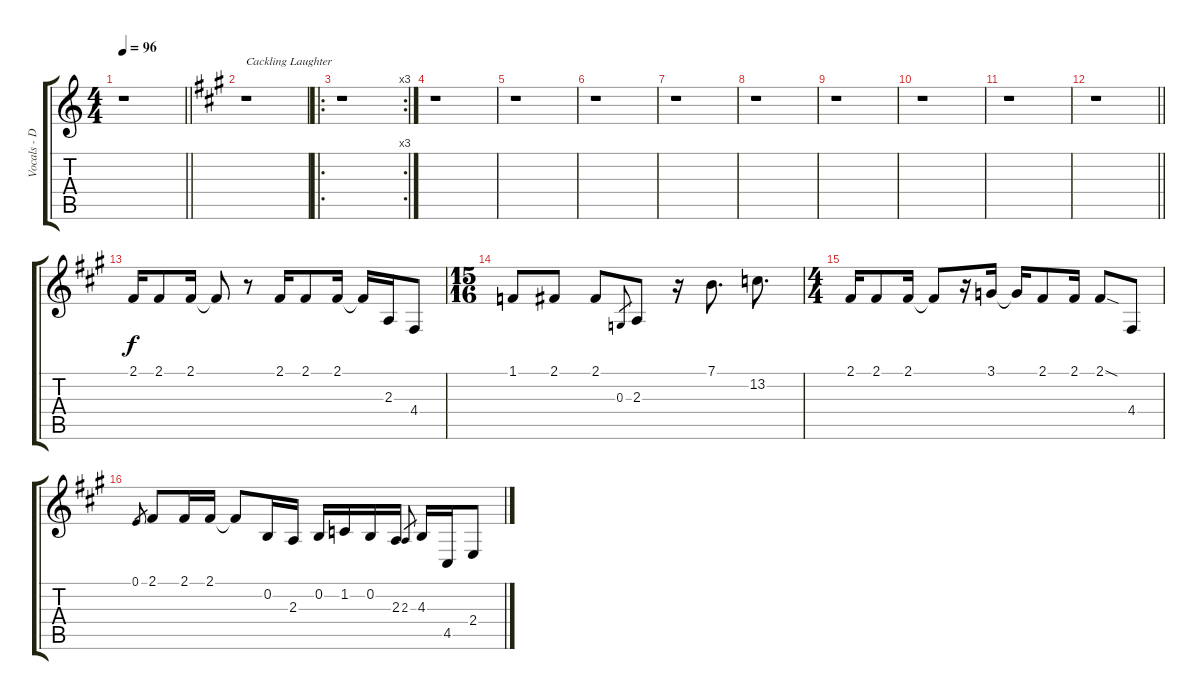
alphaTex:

\track ("Vocals - Dave Mustaine" "Vocals - D") {instrument stringensemble1}
\staff {score tabs}
\tuning (E4 B3 G3 D3 A2 E2) {hide}
\ts (4 4)
\tempo 96
\clef g2
\barLineRight lightlight
\ks c
r.1{dy f instrument stringensemble1} |
\ks f#minor
r.1{txt "Cackling Laughter"} |
\ro
\rc 3
r.1 |
r.1 |
r.1 |
r.1 |
r.1 |
r.1 |
r.1 |
r.1 |
r.1 |
\barLineRight lightlight
r.1 |
2.1.16 2.1.8 2.1.16 2.1{t}.8 r.8 2.1.16 2.1.8 2.1.16 2.1{t}.16 2.3.16 4.4.8 |
\ts (15 16)
1.1.8 2.1.8 2.1.8 0.3.8{gr} 2.3.8 r.16 7.1.8{d} 13.2.8{d} |
\ts (4 4)
2.1.16 2.1.8 2.1.16 2.1{t}.8 r.16 3.1.16 3.1{t}.16 2.1.8 2.1.16 2.1{sod}.8 4.4.8 |
0.1.8{gr} 2.1.8 2.1.16 2.1.16 2.1{t}.8 0.2.16 2.3.16 0.2.16 1.2.16 0.2.16 2.3.16 2.3.8{gr} 4.3.16 4.5.16 2.4.8
